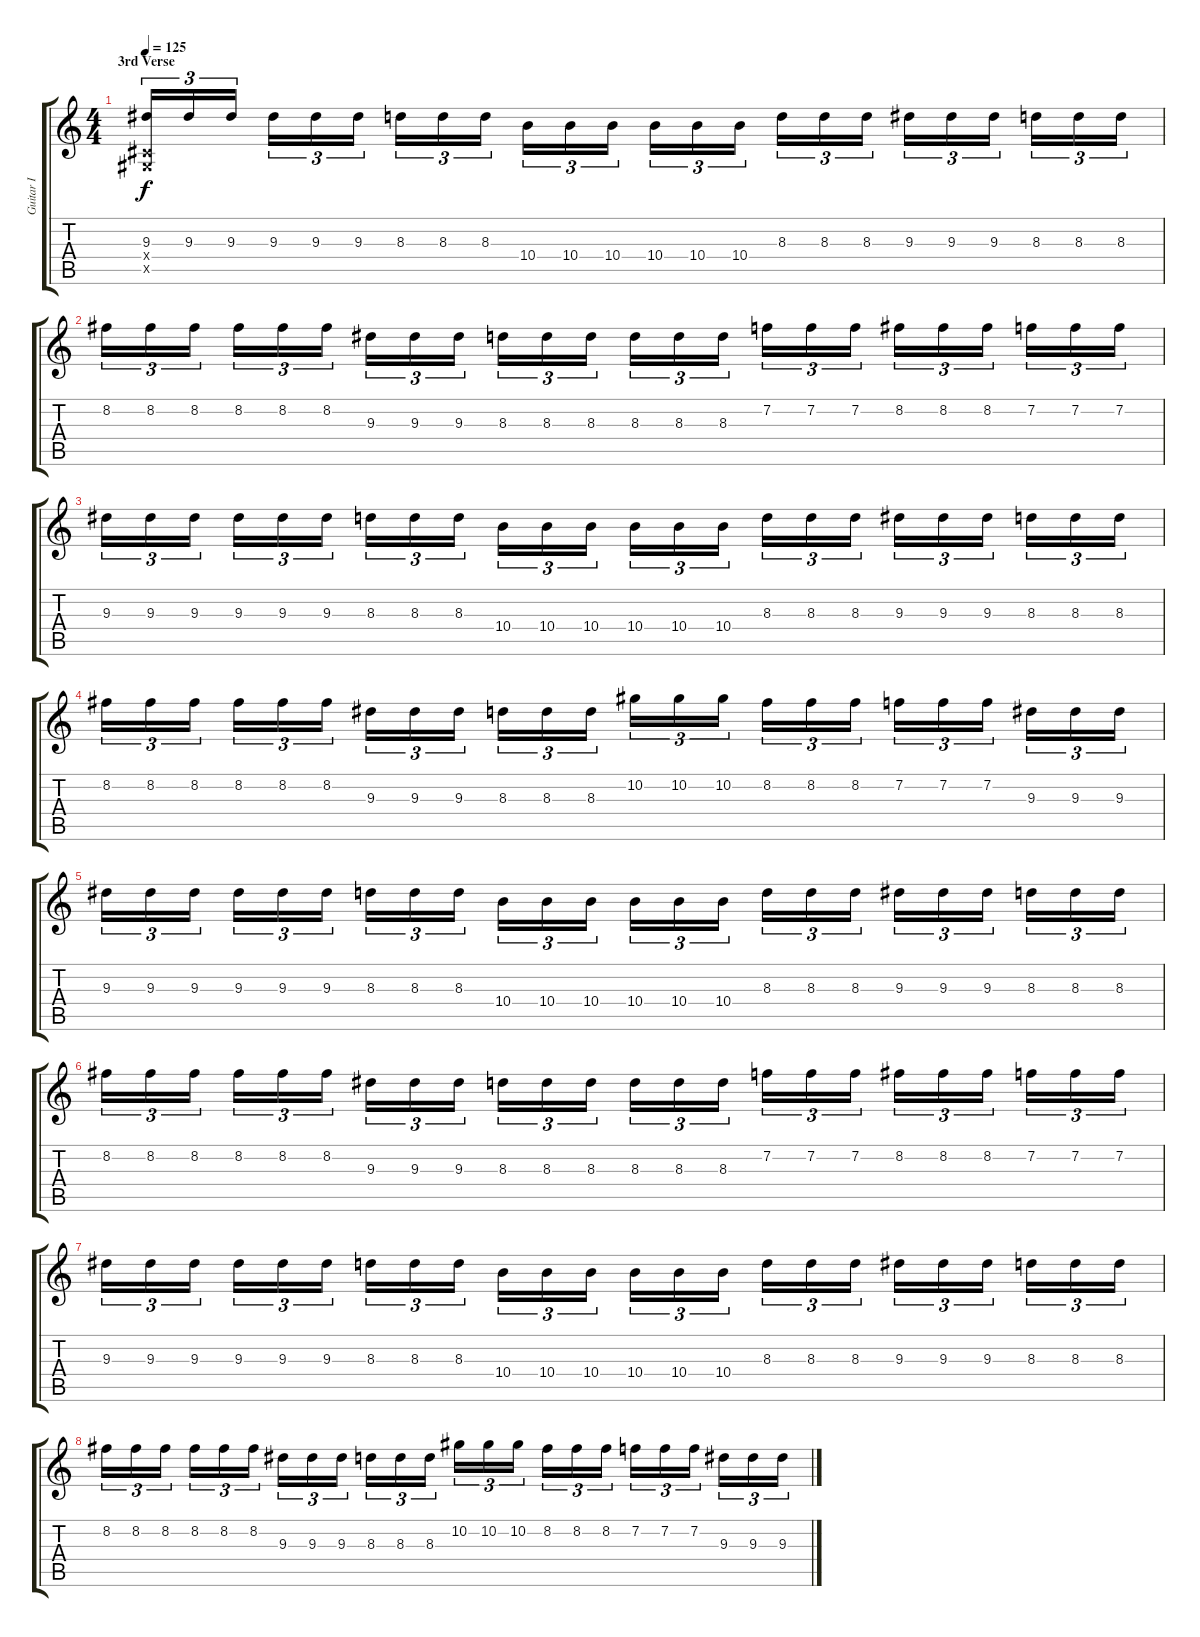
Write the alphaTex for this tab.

\track ("Guitar I" "Guitar I") {instrument distortionguitar}
\staff {score tabs}
\tuning (Eb4 Bb3 Gb3 Db3 Ab2 Eb2) {hide}
\ts (4 4)
\section ("" "3rd Verse")
\tempo 125
\clef g2
\ks c
(9.3 0.4{x} 0.5{x}).16{tu (3 2) dy f volume 16} 9.3.16{tu (3 2)} 9.3.16{tu (3 2) beam splitsecondary} 9.3.16{tu (3 2)} 9.3.16{tu (3 2)} 9.3.16{tu (3 2)} 8.3.16{tu (3 2)} 8.3.16{tu (3 2)} 8.3.16{tu (3 2) beam splitsecondary} 10.4.16{tu (3 2)} 10.4.16{tu (3 2)} 10.4.16{tu (3 2)} 10.4.16{tu (3 2)} 10.4.16{tu (3 2)} 10.4.16{tu (3 2) beam splitsecondary} 8.3.16{tu (3 2)} 8.3.16{tu (3 2)} 8.3.16{tu (3 2)} 9.3.16{tu (3 2)} 9.3.16{tu (3 2)} 9.3.16{tu (3 2) beam splitsecondary} 8.3.16{tu (3 2)} 8.3.16{tu (3 2)} 8.3.16{tu (3 2)} |
8.2.16{tu (3 2)} 8.2.16{tu (3 2)} 8.2.16{tu (3 2) beam splitsecondary} 8.2.16{tu (3 2)} 8.2.16{tu (3 2)} 8.2.16{tu (3 2)} 9.3.16{tu (3 2)} 9.3.16{tu (3 2)} 9.3.16{tu (3 2) beam splitsecondary} 8.3.16{tu (3 2)} 8.3.16{tu (3 2)} 8.3.16{tu (3 2)} 8.3.16{tu (3 2)} 8.3.16{tu (3 2)} 8.3.16{tu (3 2) beam splitsecondary} 7.2.16{tu (3 2)} 7.2.16{tu (3 2)} 7.2.16{tu (3 2)} 8.2.16{tu (3 2)} 8.2.16{tu (3 2)} 8.2.16{tu (3 2) beam splitsecondary} 7.2.16{tu (3 2)} 7.2.16{tu (3 2)} 7.2.16{tu (3 2)} |
9.3.16{tu (3 2)} 9.3.16{tu (3 2)} 9.3.16{tu (3 2) beam splitsecondary} 9.3.16{tu (3 2)} 9.3.16{tu (3 2)} 9.3.16{tu (3 2)} 8.3.16{tu (3 2)} 8.3.16{tu (3 2)} 8.3.16{tu (3 2) beam splitsecondary} 10.4.16{tu (3 2)} 10.4.16{tu (3 2)} 10.4.16{tu (3 2)} 10.4.16{tu (3 2)} 10.4.16{tu (3 2)} 10.4.16{tu (3 2) beam splitsecondary} 8.3.16{tu (3 2)} 8.3.16{tu (3 2)} 8.3.16{tu (3 2)} 9.3.16{tu (3 2)} 9.3.16{tu (3 2)} 9.3.16{tu (3 2) beam splitsecondary} 8.3.16{tu (3 2)} 8.3.16{tu (3 2)} 8.3.16{tu (3 2)} |
8.2.16{tu (3 2)} 8.2.16{tu (3 2)} 8.2.16{tu (3 2) beam splitsecondary} 8.2.16{tu (3 2)} 8.2.16{tu (3 2)} 8.2.16{tu (3 2)} 9.3.16{tu (3 2)} 9.3.16{tu (3 2)} 9.3.16{tu (3 2) beam splitsecondary} 8.3.16{tu (3 2)} 8.3.16{tu (3 2)} 8.3.16{tu (3 2)} 10.2.16{tu (3 2)} 10.2.16{tu (3 2)} 10.2.16{tu (3 2) beam splitsecondary} 8.2.16{tu (3 2)} 8.2.16{tu (3 2)} 8.2.16{tu (3 2)} 7.2.16{tu (3 2)} 7.2.16{tu (3 2)} 7.2.16{tu (3 2) beam splitsecondary} 9.3.16{tu (3 2)} 9.3.16{tu (3 2)} 9.3.16{tu (3 2)} |
9.3.16{tu (3 2)} 9.3.16{tu (3 2)} 9.3.16{tu (3 2) beam splitsecondary} 9.3.16{tu (3 2)} 9.3.16{tu (3 2)} 9.3.16{tu (3 2)} 8.3.16{tu (3 2)} 8.3.16{tu (3 2)} 8.3.16{tu (3 2) beam splitsecondary} 10.4.16{tu (3 2)} 10.4.16{tu (3 2)} 10.4.16{tu (3 2)} 10.4.16{tu (3 2)} 10.4.16{tu (3 2)} 10.4.16{tu (3 2) beam splitsecondary} 8.3.16{tu (3 2)} 8.3.16{tu (3 2)} 8.3.16{tu (3 2)} 9.3.16{tu (3 2)} 9.3.16{tu (3 2)} 9.3.16{tu (3 2) beam splitsecondary} 8.3.16{tu (3 2)} 8.3.16{tu (3 2)} 8.3.16{tu (3 2)} |
8.2.16{tu (3 2)} 8.2.16{tu (3 2)} 8.2.16{tu (3 2) beam splitsecondary} 8.2.16{tu (3 2)} 8.2.16{tu (3 2)} 8.2.16{tu (3 2)} 9.3.16{tu (3 2)} 9.3.16{tu (3 2)} 9.3.16{tu (3 2) beam splitsecondary} 8.3.16{tu (3 2)} 8.3.16{tu (3 2)} 8.3.16{tu (3 2)} 8.3.16{tu (3 2)} 8.3.16{tu (3 2)} 8.3.16{tu (3 2) beam splitsecondary} 7.2.16{tu (3 2)} 7.2.16{tu (3 2)} 7.2.16{tu (3 2)} 8.2.16{tu (3 2)} 8.2.16{tu (3 2)} 8.2.16{tu (3 2) beam splitsecondary} 7.2.16{tu (3 2)} 7.2.16{tu (3 2)} 7.2.16{tu (3 2)} |
9.3.16{tu (3 2)} 9.3.16{tu (3 2)} 9.3.16{tu (3 2) beam splitsecondary} 9.3.16{tu (3 2)} 9.3.16{tu (3 2)} 9.3.16{tu (3 2)} 8.3.16{tu (3 2)} 8.3.16{tu (3 2)} 8.3.16{tu (3 2) beam splitsecondary} 10.4.16{tu (3 2)} 10.4.16{tu (3 2)} 10.4.16{tu (3 2)} 10.4.16{tu (3 2)} 10.4.16{tu (3 2)} 10.4.16{tu (3 2) beam splitsecondary} 8.3.16{tu (3 2)} 8.3.16{tu (3 2)} 8.3.16{tu (3 2)} 9.3.16{tu (3 2)} 9.3.16{tu (3 2)} 9.3.16{tu (3 2) beam splitsecondary} 8.3.16{tu (3 2)} 8.3.16{tu (3 2)} 8.3.16{tu (3 2)} |
8.2.16{tu (3 2)} 8.2.16{tu (3 2)} 8.2.16{tu (3 2) beam splitsecondary} 8.2.16{tu (3 2)} 8.2.16{tu (3 2)} 8.2.16{tu (3 2)} 9.3.16{tu (3 2)} 9.3.16{tu (3 2)} 9.3.16{tu (3 2) beam splitsecondary} 8.3.16{tu (3 2)} 8.3.16{tu (3 2)} 8.3.16{tu (3 2)} 10.2.16{tu (3 2)} 10.2.16{tu (3 2)} 10.2.16{tu (3 2) beam splitsecondary} 8.2.16{tu (3 2)} 8.2.16{tu (3 2)} 8.2.16{tu (3 2)} 7.2.16{tu (3 2)} 7.2.16{tu (3 2)} 7.2.16{tu (3 2) beam splitsecondary} 9.3.16{tu (3 2)} 9.3.16{tu (3 2)} 9.3.16{tu (3 2)}
